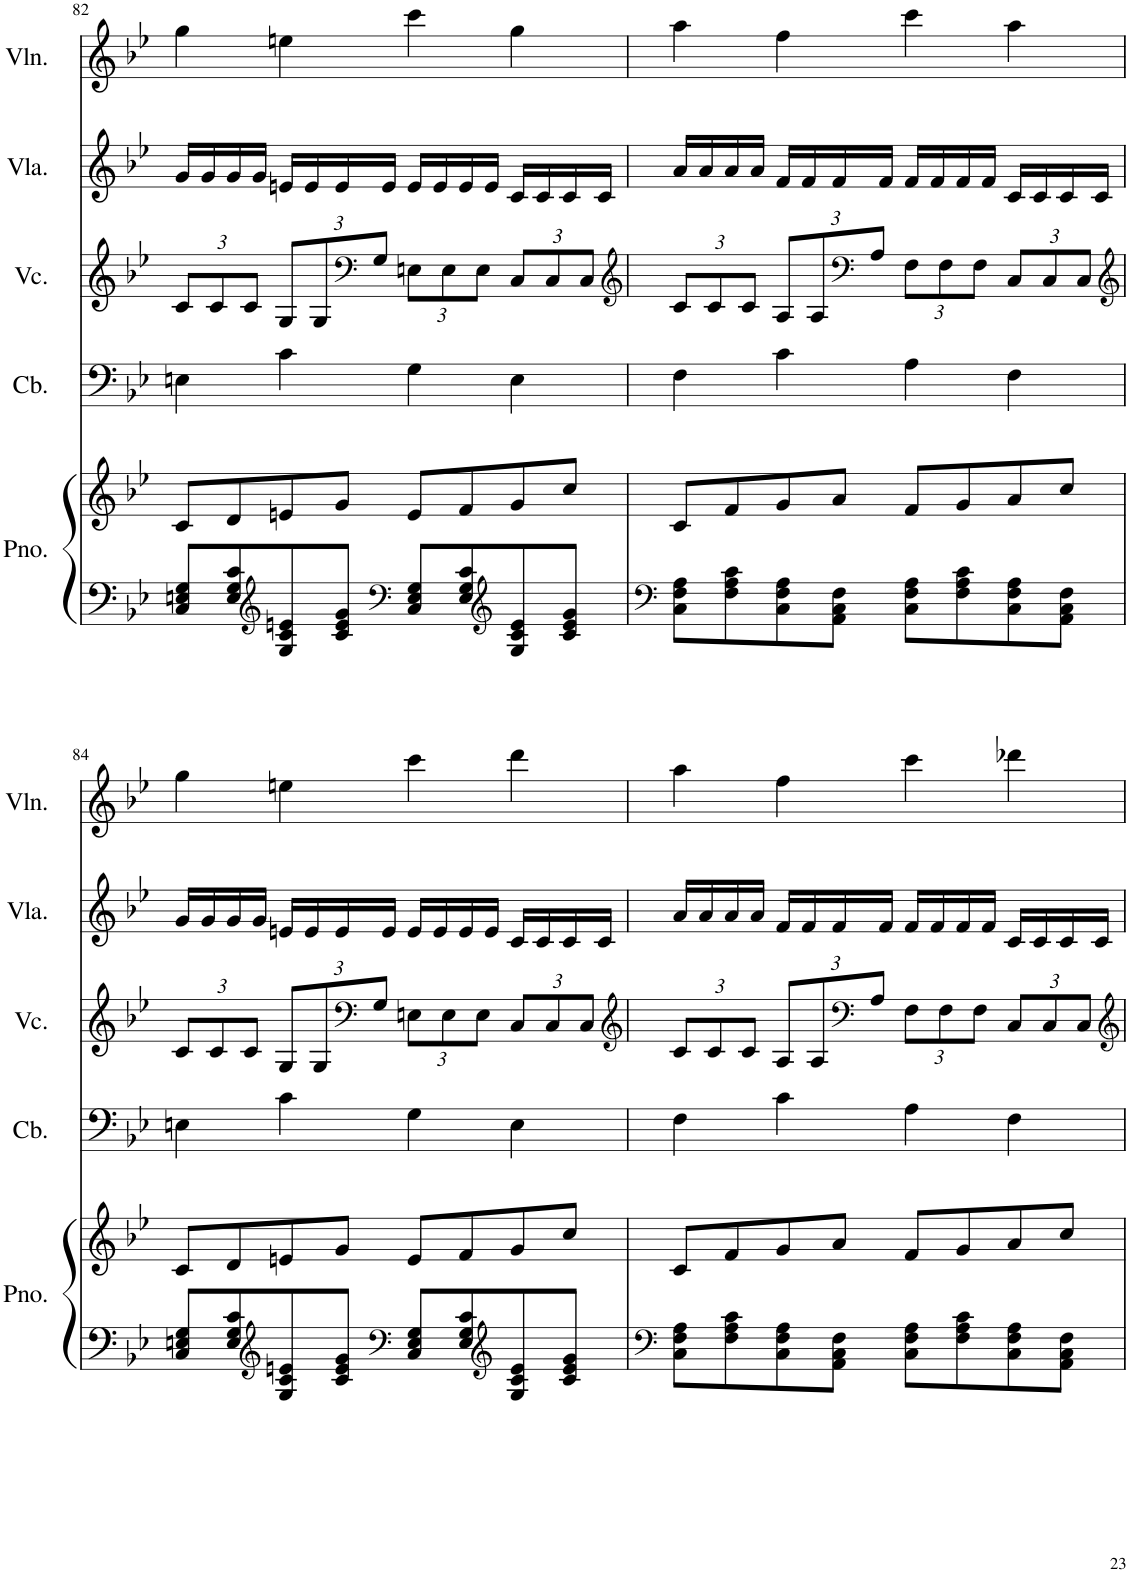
**kern	**kern	**kern	**kern	**kern	**kern
*part5	*part5	*part4	*part3	*part2	*part1
*staff6	*staff5	*staff4	*staff3	*staff2	*staff1
*I"Piano, Piano	*	*I"Contrabass	*I"Violoncello	*I"Viola	*I"Violin
*I'Pno.	*	*I'Cb.	*I'Vc.	*I'Vla.	*I'Vln.
!!LO:PB:g=z
*clefF4	*clefG2	*clefF4	*clefG2	*clefG2	*clefG2
*	*	*Trd7c12	*	*	*
*k[b-e-]	*k[b-e-]	*k[b-e-]	*k[b-e-]	*k[b-e-]	*k[b-e-]
*M4/4	*M4/4	*M4/4	*M4/4	*M4/4	*M4/4
*	*	*	*Xbrackettup	*	*
=82	=82	=82	=82	=82	=82
8C/ 8En/ 8G/L	8c/L	4En\	12c/L	16g/LL	4gg\
.	.	.	.	16g/	.
.	.	.	12c/	.	.
8E/ 8G/ 8c/	8d/	.	.	16g/	.
.	.	.	12c/J	.	.
.	.	.	.	16g/JJ	.
*clefG2	*	*	*	*	*
8G/ 8c/ 8en/	8en/	4c\	12G/L	16en/LL	4een\
.	.	.	.	16e/	.
.	.	.	12G/	.	.
8c/ 8e/ 8g/J	8g/J	.	.	16e/	.
*	*	*	*clefF4	*	*
.	.	.	12G/J	.	.
.	.	.	.	16e/JJ	.
*clefF4	*	*	*	*	*
8C/ 8E/ 8G/L	8e/L	4G\	12En\L	16e/LL	4ccc\
.	.	.	.	16e/	.
.	.	.	12E\	.	.
8E/ 8G/ 8c/	8f/	.	.	16e/	.
.	.	.	12E\J	.	.
.	.	.	.	16e/JJ	.
*clefG2	*	*	*	*	*
8G/ 8c/ 8e/	8g/	4E\	12C/L	16c/LL	4gg\
.	.	.	.	16c/	.
.	.	.	12C/	.	.
8c/ 8e/ 8g/J	8cc/J	.	.	16c/	.
.	.	.	12C/J	.	.
.	.	.	.	16c/JJ	.
=83	=83	=83	=83	=83	=83
*clefF4	*	*	*clefG2	*	*
8C\ 8F\ 8A\L	8c/L	4F\	12c/L	16a/LL	4aa\
.	.	.	.	16a/	.
.	.	.	12c/	.	.
8F\ 8A\ 8c\	8f/	.	.	16a/	.
.	.	.	12c/J	.	.
.	.	.	.	16a/JJ	.
8C\ 8F\ 8A\	8g/	4c\	12A/L	16f/LL	4ff\
.	.	.	.	16f/	.
.	.	.	12A/	.	.
8AA\ 8C\ 8F\J	8a/J	.	.	16f/	.
*	*	*	*clefF4	*	*
.	.	.	12A/J	.	.
.	.	.	.	16f/JJ	.
8C\ 8F\ 8A\L	8f/L	4A\	12F\L	16f/LL	4ccc\
.	.	.	.	16f/	.
.	.	.	12F\	.	.
8F\ 8A\ 8c\	8g/	.	.	16f/	.
.	.	.	12F\J	.	.
.	.	.	.	16f/JJ	.
8C\ 8F\ 8A\	8a/	4F\	12C/L	16c/LL	4aa\
.	.	.	.	16c/	.
.	.	.	12C/	.	.
8AA\ 8C\ 8F\J	8cc/J	.	.	16c/	.
.	.	.	12C/J	.	.
.	.	.	.	16c/JJ	.
!!LO:LB:g=z
=84	=84	=84	=84	=84	=84
*	*	*	*clefG2	*	*
8C/ 8En/ 8G/L	8c/L	4En\	12c/L	16g/LL	4gg\
.	.	.	.	16g/	.
.	.	.	12c/	.	.
8E/ 8G/ 8c/	8d/	.	.	16g/	.
.	.	.	12c/J	.	.
.	.	.	.	16g/JJ	.
*clefG2	*	*	*	*	*
8G/ 8c/ 8en/	8en/	4c\	12G/L	16en/LL	4een\
.	.	.	.	16e/	.
.	.	.	12G/	.	.
8c/ 8e/ 8g/J	8g/J	.	.	16e/	.
*	*	*	*clefF4	*	*
.	.	.	12G/J	.	.
.	.	.	.	16e/JJ	.
*clefF4	*	*	*	*	*
8C/ 8E/ 8G/L	8e/L	4G\	12En\L	16e/LL	4ccc\
.	.	.	.	16e/	.
.	.	.	12E\	.	.
8E/ 8G/ 8c/	8f/	.	.	16e/	.
.	.	.	12E\J	.	.
.	.	.	.	16e/JJ	.
*clefG2	*	*	*	*	*
8G/ 8c/ 8e/	8g/	4E\	12C/L	16c/LL	4ddd\
.	.	.	.	16c/	.
.	.	.	12C/	.	.
8c/ 8e/ 8g/J	8cc/J	.	.	16c/	.
.	.	.	12C/J	.	.
.	.	.	.	16c/JJ	.
=85	=85	=85	=85	=85	=85
*clefF4	*	*	*clefG2	*	*
8C\ 8F\ 8A\L	8c/L	4F\	12c/L	16a/LL	4aa\
.	.	.	.	16a/	.
.	.	.	12c/	.	.
8F\ 8A\ 8c\	8f/	.	.	16a/	.
.	.	.	12c/J	.	.
.	.	.	.	16a/JJ	.
8C\ 8F\ 8A\	8g/	4c\	12A/L	16f/LL	4ff\
.	.	.	.	16f/	.
.	.	.	12A/	.	.
8AA\ 8C\ 8F\J	8a/J	.	.	16f/	.
*	*	*	*clefF4	*	*
.	.	.	12A/J	.	.
.	.	.	.	16f/JJ	.
8C\ 8F\ 8A\L	8f/L	4A\	12F\L	16f/LL	4ccc\
.	.	.	.	16f/	.
.	.	.	12F\	.	.
8F\ 8A\ 8c\	8g/	.	.	16f/	.
.	.	.	12F\J	.	.
.	.	.	.	16f/JJ	.
8C\ 8F\ 8A\	8a/	4F\	12C/L	16c/LL	4ddd-X\
.	.	.	.	16c/	.
.	.	.	12C/	.	.
8AA\ 8C\ 8F\J	8cc/J	.	.	16c/	.
.	.	.	12C/J	.	.
.	.	.	.	16c/JJ	.
=	=	=	=	=	=
*-	*-	*-	*-	*-	*-
